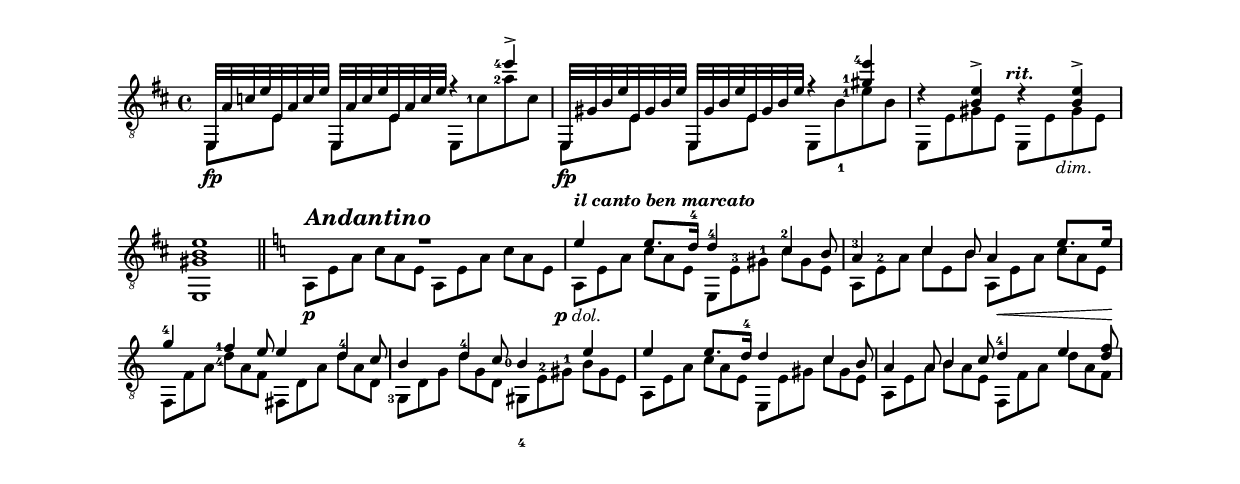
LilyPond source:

% INSPIRATIONAL HEADER FOR LILYPOND DOCUMENTATION fretted-strings %
% Passage from Johann Kaspar Mertz "Opern Revue, Op. 8, no. 17"   %
% on melodies from Bellini's "Norma"                              %
%*****************************************************************%

\version "2.13.36"

#(set-global-staff-size 15)
\paper {
  line-width = 17\cm
  indent = 0\cm
}

\header {
  lsrtags = "headwords"
  texidoc = ""
  doctitle = "headword"
}


\layout {
  \context {
    \Score
    \remove "Bar_number_engraver"
    \override PaperColumn #'keep-inside-line = ##t
    \override NonMusicalPaperColumn #'keep-inside-line = ##t
  }
}

%%%% shortcuts
% fingering orientations
sfol = \set fingeringOrientations = #'(left)
sfor = \set fingeringOrientations = #'(right)
sfod = \set fingeringOrientations = #'(down)
sfou = \set fingeringOrientations = #'(up)

% string number orientations
ssnol = \set stringNumberOrientations = #'(left)  %(down right up)
ssnou = \set stringNumberOrientations = #'(up)
ssnod = \set stringNumberOrientations = #'(down)
ssnor = \set stringNumberOrientations = #'(right)

% define fingering offset
FO = #(define-music-function (parser location offsetX offsetY) (number? number?)
#{
  \once \override Voice.Fingering #'extra-offset = #(cons $offsetX $offsetY)
#})

% markups
rit = \markup \center-align { \bold { \italic { " rit." } } }
dimin = \markup \center-align { \italic { " dim." } }
andantino = \markup \left-align { \italic { \bold { \fontsize #2.5 { "Andantino" } } } }
benmarcato = \markup { \italic { \bold { "il canto ben marcato" } } }
pdolce = #(make-dynamic-script (markup #:line (#:dynamic "p" #:normal-text #:italic "dol.")))

%%% THE MUSIC %%%

melody = \relative c {
  \clef "treble_8"
  \key d \major
  \time 4/4
  \voiceOne
  \sfol
  e,32 a' c e
  e, a c e
  e,, a' c e
  e, a c e
  f4\rest <e'-4>4-> | % m. 1

  e,,,32 gis' b e
  e, gis b e
  e,, gis' b e
  e, gis b e
  f4\rest \FO #'0.4 #'0.5 <gis-1 e'-4>4 | % m. 2

  d4\rest <b e>-> d4\rest^\rit <b e>4-> | % m. 3
  <gis b e>1 | % m. 4

  \bar "||"
  \key a \minor
  R1 % m. 5

  e'4^\benmarcato e8. d16-4
  d4-4 \times 2/3 { \sfou \FO #'-0.3 #'0.6 <c-2>4 b8 } | % end of m. 6

  \FO #'-0.3 #'0.3
  <a-3>4 \times 2/3 { c4 b8 } a4 e'8. e16 | % m. 7

  \FO #'-0.3 #'0.3
  <g-4>4 \times 2/3 { \sfol \FO #'0.3 #'0.0 <f-1>4 e8 } e4  % beg of m. 8
  \times 2/3 { \sfou <d-4>4 c8 } | % end of m. 8

  b4 \times 2/3 { d4-4 c8 } \sfou \FO #'-1.7 #'-1.5 <b-0>4 e | % end of m. 9

  e4 e8. d16-4 d4 \times 2/3 { c4 b8 } | % m. 10

  \times 2/3 { a4 a8 b4 c8 } % beg of m. 11
  \sfou \FO #'-0.3 #'0.3
  <d-4>4^\< \times 2/3 { e4 <d f>8\! } | % end of m. 11
}

bass = \relative c {
  \key d \major
  \time 4/4
  \voiceTwo

  e,8\fp[ e'] e,[ e'] e, \sfol <c''-1> <a'-2> c, | % m. 1

  e,,8\fp[ e'] e,[ e'] e, \sfod \FO #'0.2 #'-0.2 <b''-1>  % beg m. 2
  \sfol \FO #'0.3 #'0.0 <e-1> b | % end m. 2

  e,,8 e' gis e e, e' gis_\dimin e | % m. 3

  e,1 | % m. 4

  %% new section starts here in A minor
  \set Score.beamExceptions = #'()
  \once \override TextScript #'staff-padding = #1.7
  \times 2/3 { a8\p^\andantino e' a c a e a, e' a c a e } | % m. 5

  \times 2/3 { a,8\pdolce e' a c a e } % beg m. 6
  \times 2/3 { e,8 \sfou <e'-3> <gis-1> c gis e } | % end m. 6

  \times 2/3 { a,8 <e'-2> a c e, b' a, e' a c a e } | % m. 7

  \times 2/3 { f,8 f' a \sfol \FO #'0.3 #'-0.5 <d-4> a f fis, d' a' d a d, } | % m. 8

  \times 2/3 { <g,-3>8 d' g d' g, d % beg m. 9
    \sfod \FO #'0.0 #'-2.0 <gis,-4> \sfou <e'-2> <gis-1> b gis e } | % end m. 9

  \times 2/3 { a,8 e' a c a e e, e' gis c gis e } | % m. 10

  \times 2/3 { a,8 e' a b a e f, f' a d a f } | % m. 11
}

\score {
  \new Staff = "guitar" <<
    \context Voice = "upper" { \melody }
    \context Voice = "lower" { \bass }
  >>
  \layout {
    \context {
      \Score
      \override Fingering #'staff-padding = #'()
      \override TupletNumber #'stencil = ##f
      \override TupletBracket #'bracket-visibility = ##f
    }
  }
  \midi { }
}
